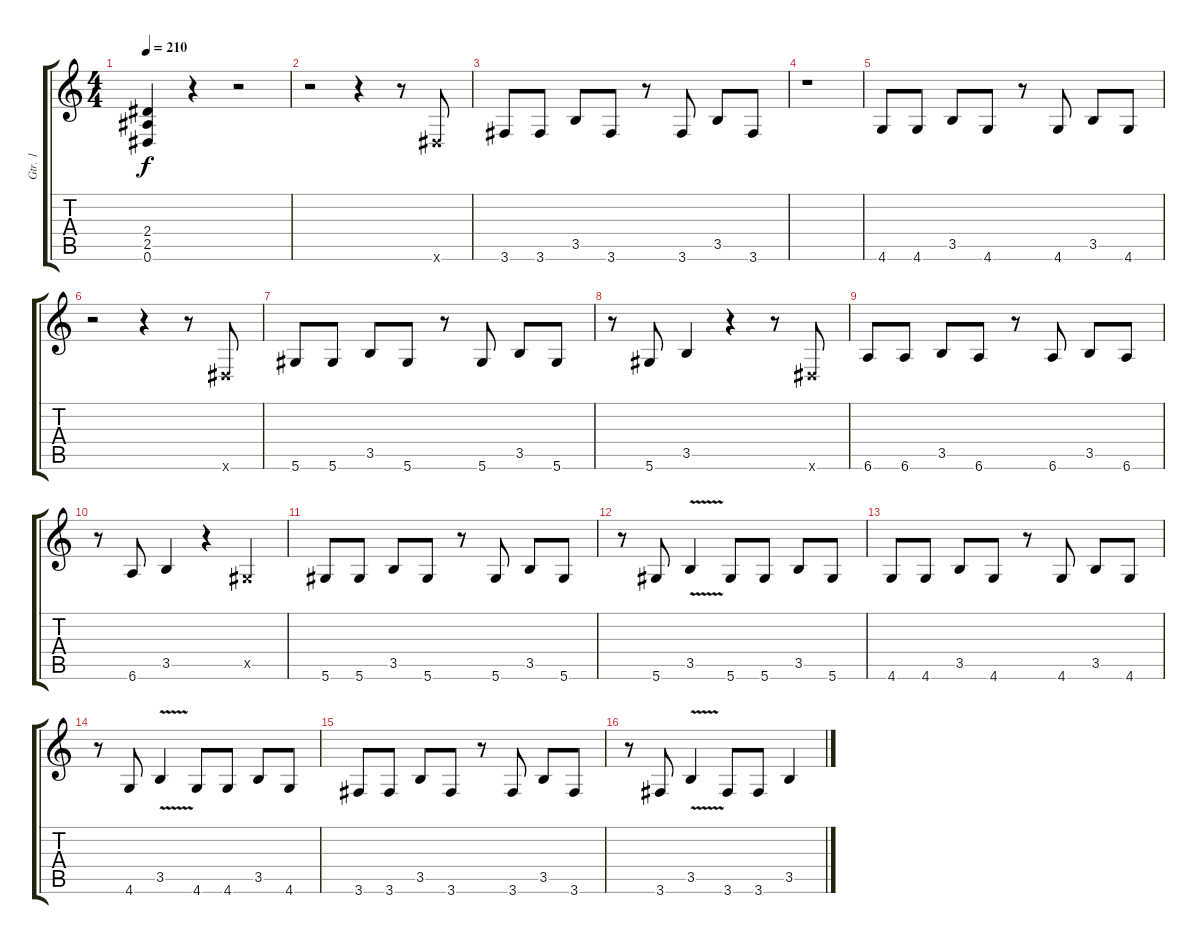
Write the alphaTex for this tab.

\track ("Gtr. 1" "Gtr. 1") {instrument distortionguitar}
\staff {score tabs}
\tuning (Eb4 Bb3 Gb3 Db3 Ab2 Eb2) {hide}
\ts (4 4)
\tempo 210
\clef g2
\ks c
(2.4 2.5 0.6).4{dy f} r.4 r.2 |
r.2 r.4 r.8 0.6{x}.8 |
3.6.8 3.6.8 3.5.8 3.6.8 r.8 3.6.8 3.5.8 3.6.8 |
r.1 |
4.6.8 4.6.8 3.5.8 4.6.8 r.8 4.6.8 3.5.8 4.6.8 |
r.2 r.4 r.8 0.6{x}.8 |
5.6.8 5.6.8 3.5.8 5.6.8 r.8 5.6.8 3.5.8 5.6.8 |
r.8 5.6.8 3.5.4 r.4 r.8 0.6{x}.8 |
6.6.8 6.6.8 3.5.8 6.6.8 r.8 6.6.8 3.5.8 6.6.8 |
r.8 6.6.8 3.5.4 r.4 0.5{x}.4 |
5.6.8 5.6.8 3.5.8 5.6.8 r.8 5.6.8 3.5.8 5.6.8 |
r.8 5.6.8 3.5{v}.4 5.6.8 5.6.8 3.5.8 5.6.8 |
4.6.8 4.6.8 3.5.8 4.6.8 r.8 4.6.8 3.5.8 4.6.8 |
r.8 4.6.8 3.5{v}.4 4.6.8 4.6.8 3.5.8 4.6.8 |
3.6.8 3.6.8 3.5.8 3.6.8 r.8 3.6.8 3.5.8 3.6.8 |
r.8 3.6.8 3.5{v}.4 3.6.8 3.6.8 3.5.4
